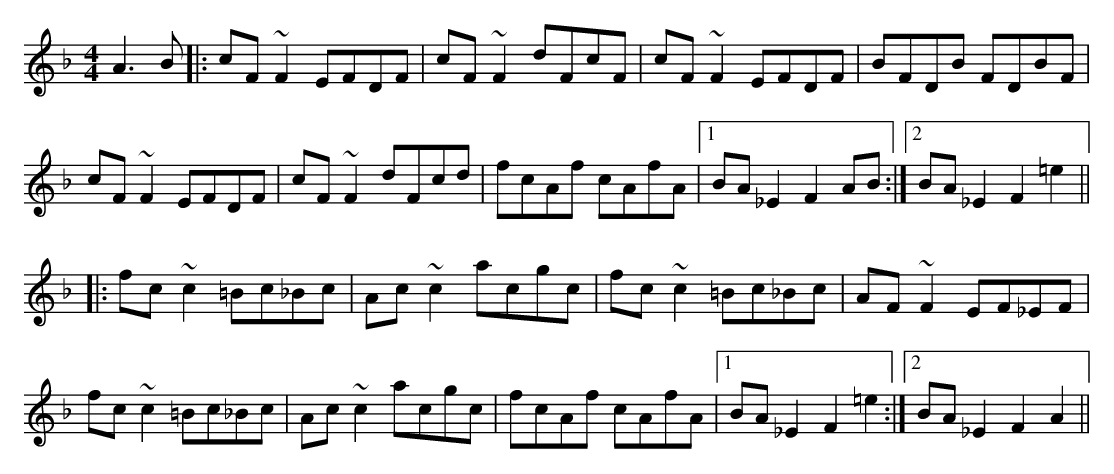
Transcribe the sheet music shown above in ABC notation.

X:1
M:4/4
K:F
A3 B|:cF ~F2 EFDF|cF~F2 dFcF|cF ~F2 EFDF| BFDB FDBF|
cF ~F2 EFDF|cF~F2 dFcd| fcAf cAfA|1 BA _E2 F2 AB:|2 BA _E2 F2 =e2||
|: fc ~c2 =Bc_Bc|Ac ~c2 acgc| fc ~c2 =Bc_Bc| AF ~F2 EF_EF|
 fc ~c2 =Bc_Bc|Ac ~c2 acgc| fcAf cAfA|1 BA _E2 F2 =e2:|2 BA _E2 F2 A2||
